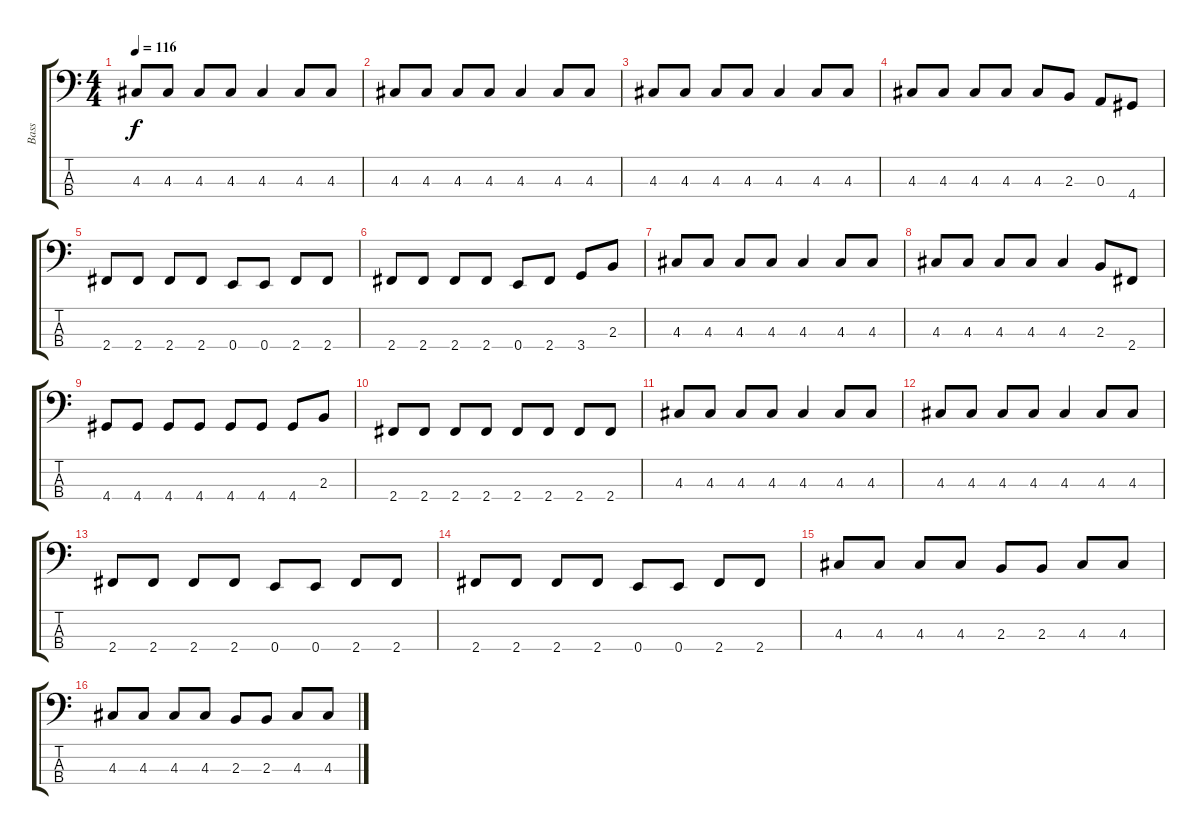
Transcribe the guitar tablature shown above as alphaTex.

\track ("Bass" "Bass") {instrument electricbassfinger}
\staff {score tabs}
\tuning (G2 D2 A1 E1) {hide}
\ts (4 4)
\tempo 116
\clef f4
\ks c
4.3.8{dy f} 4.3.8 4.3.8 4.3.8 4.3.4 4.3.8 4.3.8 |
4.3.8 4.3.8 4.3.8 4.3.8 4.3.4 4.3.8 4.3.8 |
4.3.8 4.3.8 4.3.8 4.3.8 4.3.4 4.3.8 4.3.8 |
4.3.8 4.3.8 4.3.8 4.3.8 4.3.8 2.3.8 0.3.8 4.4.8 |
2.4.8 2.4.8 2.4.8 2.4.8 0.4.8 0.4.8 2.4.8 2.4.8 |
2.4.8 2.4.8 2.4.8 2.4.8 0.4.8 2.4.8 3.4.8 2.3.8 |
4.3.8 4.3.8 4.3.8 4.3.8 4.3.4 4.3.8 4.3.8 |
4.3.8 4.3.8 4.3.8 4.3.8 4.3.4 2.3.8 2.4.8 |
4.4.8 4.4.8 4.4.8 4.4.8 4.4.8 4.4.8 4.4.8 2.3.8 |
2.4.8 2.4.8 2.4.8 2.4.8 2.4.8 2.4.8 2.4.8 2.4.8 |
4.3.8 4.3.8 4.3.8 4.3.8 4.3.4 4.3.8 4.3.8 |
4.3.8 4.3.8 4.3.8 4.3.8 4.3.4 4.3.8 4.3.8 |
2.4.8 2.4.8 2.4.8 2.4.8 0.4.8 0.4.8 2.4.8 2.4.8 |
2.4.8 2.4.8 2.4.8 2.4.8 0.4.8 0.4.8 2.4.8 2.4.8 |
4.3.8 4.3.8 4.3.8 4.3.8 2.3.8 2.3.8 4.3.8 4.3.8 |
4.3.8 4.3.8 4.3.8 4.3.8 2.3.8 2.3.8 4.3.8 4.3.8
